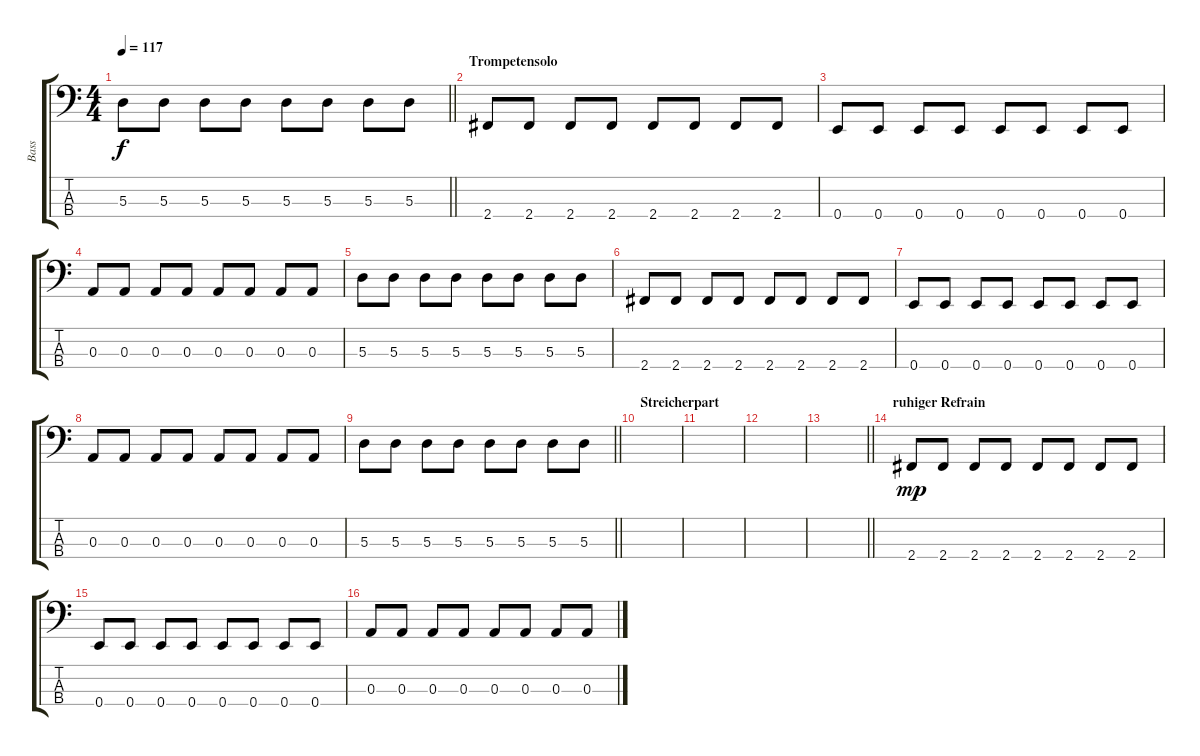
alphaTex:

\track ("Bass" "Bass") {instrument acousticbass}
\staff {score tabs}
\tuning (G2 D2 A1 E1) {hide}
\ts (4 4)
\tempo 117
\clef f4
\barLineRight lightlight
\ks c
5.3.8{dy f} 5.3.8 5.3.8 5.3.8 5.3.8 5.3.8 5.3.8 5.3.8 |
\section ("" "Trompetensolo")
2.4.8 2.4.8 2.4.8 2.4.8 2.4.8 2.4.8 2.4.8 2.4.8 |
0.4.8 0.4.8 0.4.8 0.4.8 0.4.8 0.4.8 0.4.8 0.4.8 |
0.3.8 0.3.8 0.3.8 0.3.8 0.3.8 0.3.8 0.3.8 0.3.8 |
5.3.8 5.3.8 5.3.8 5.3.8 5.3.8 5.3.8 5.3.8 5.3.8 |
2.4.8 2.4.8 2.4.8 2.4.8 2.4.8 2.4.8 2.4.8 2.4.8 |
0.4.8 0.4.8 0.4.8 0.4.8 0.4.8 0.4.8 0.4.8 0.4.8 |
0.3.8 0.3.8 0.3.8 0.3.8 0.3.8 0.3.8 0.3.8 0.3.8 |
\barLineRight lightlight
5.3.8 5.3.8 5.3.8 5.3.8 5.3.8 5.3.8 5.3.8 5.3.8 |
\section ("" "Streicherpart")
|
|
|
\barLineRight lightlight
|
\section ("" "ruhiger Refrain")
2.4.8{dy mp} 2.4.8 2.4.8 2.4.8 2.4.8 2.4.8 2.4.8 2.4.8 |
0.4.8 0.4.8 0.4.8 0.4.8 0.4.8 0.4.8 0.4.8 0.4.8 |
0.3.8 0.3.8 0.3.8 0.3.8 0.3.8 0.3.8 0.3.8 0.3.8
